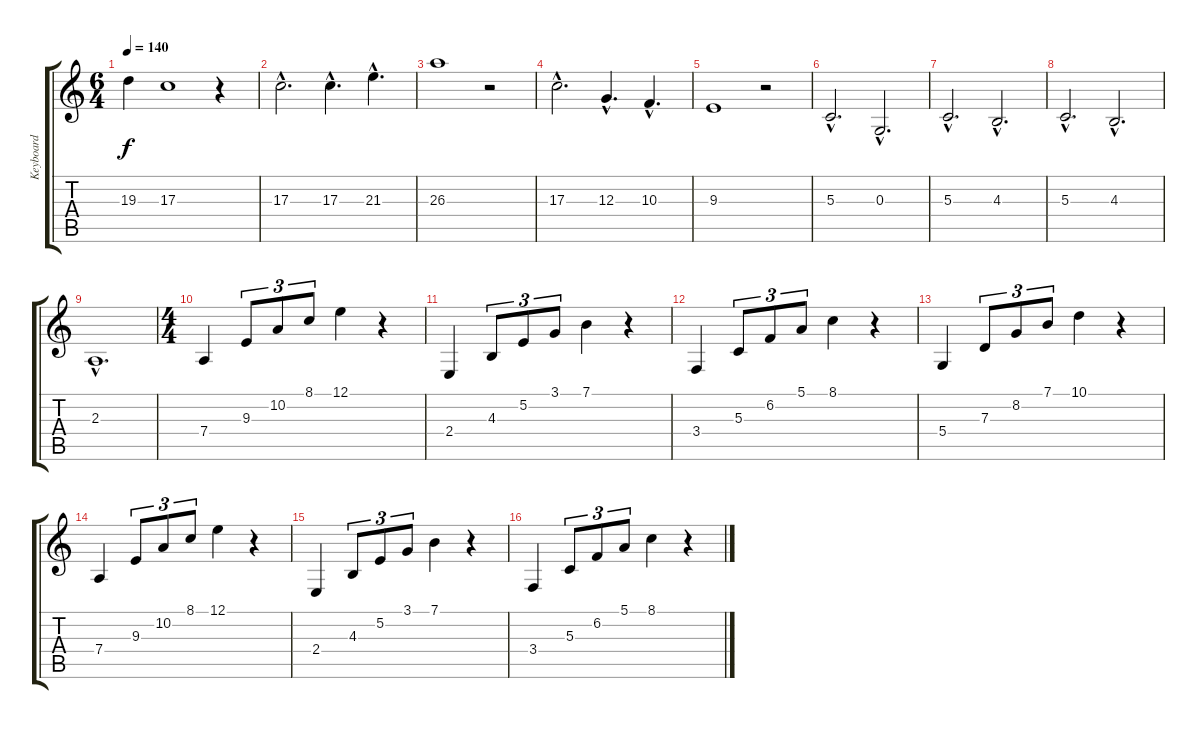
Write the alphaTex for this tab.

\track ("Keyboard" "Keyboard") {instrument brasssection}
\staff {score tabs}
\tuning (E4 B3 G3 D3 A2 E2) {hide}
\ts (6 4)
\tempo 140
\clef g2
\ks c
19.3.4{dy f} 17.3.1 r.4 |
17.3{hac}.2{d} 17.3{hac}.4{d} 21.3{hac}.4{d} |
26.3.1 r.2 |
17.3{hac}.2{d} 12.3{hac}.4{d} 10.3{hac}.4{d} |
9.3.1 r.2 |
5.3{hac}.2{d} 0.3{hac}.2{d} |
5.3{hac}.2{d} 4.3{hac}.2{d} |
5.3{hac}.2{d} 4.3{hac}.2{d} |
2.3{hac}.1{d} |
\ts (4 4)
7.4.4{volume 16 instrument harpsichord} 9.3.8{tu (3 2)} 10.2.8{tu (3 2)} 8.1.8{tu (3 2)} 12.1.4 r.4 |
2.4.4 4.3.8{tu (3 2)} 5.2.8{tu (3 2)} 3.1.8{tu (3 2)} 7.1.4 r.4 |
3.4.4 5.3.8{tu (3 2)} 6.2.8{tu (3 2)} 5.1.8{tu (3 2)} 8.1.4 r.4 |
5.4.4 7.3.8{tu (3 2)} 8.2.8{tu (3 2)} 7.1.8{tu (3 2)} 10.1.4 r.4 |
7.4.4{volume 16 instrument harpsichord} 9.3.8{tu (3 2)} 10.2.8{tu (3 2)} 8.1.8{tu (3 2)} 12.1.4 r.4 |
2.4.4 4.3.8{tu (3 2)} 5.2.8{tu (3 2)} 3.1.8{tu (3 2)} 7.1.4 r.4 |
3.4.4 5.3.8{tu (3 2)} 6.2.8{tu (3 2)} 5.1.8{tu (3 2)} 8.1.4 r.4
